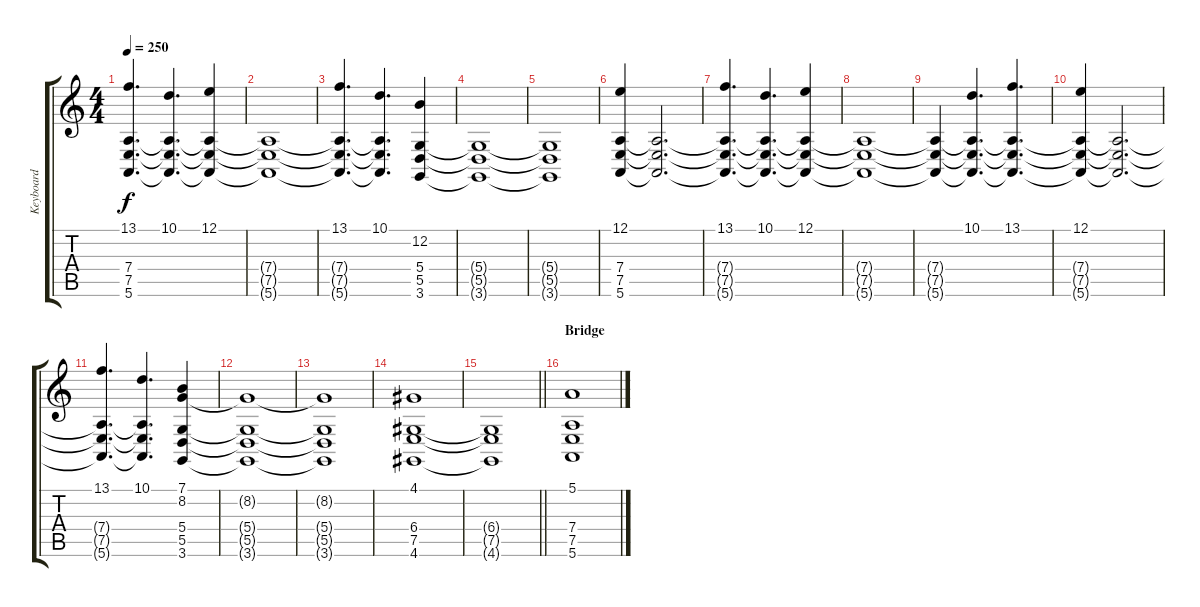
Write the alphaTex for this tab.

\track ("Keyboard" "Keyboard") {instrument stringensemble1}
\staff {score tabs}
\tuning (E4 B3 G3 D3 A2 E2) {hide}
\ts (4 4)
\tempo 250
\clef g2
\ks c
(13.1 7.4{t} 7.5{t} 5.6{t}).4{d dy f} (10.1 7.4{t} 7.5{t} 5.6{t}).4{d} (12.1 7.4{t} 7.5{t} 5.6{t}).4 |
(7.4{t} 7.5{t} 5.6{t}).1 |
(13.1 7.4{t} 7.5{t} 5.6{t}).4{d} (10.1 7.4{t} 7.5{t} 5.6{t}).4{d} (12.2 5.4 5.5 3.6).4 |
(5.4{t} 5.5{t} 3.6{t}).1 |
(5.4{t} 5.5{t} 3.6{t}).1 |
(12.1 7.4 7.5 5.6).4 (7.4{t} 7.5{t} 5.6{t}).2{d} |
(13.1 7.4{t} 7.5{t} 5.6{t}).4{d} (10.1 7.4{t} 7.5{t} 5.6{t}).4{d} (12.1 7.4{t} 7.5{t} 5.6{t}).4 |
(7.4{t} 7.5{t} 5.6{t}).1 |
(7.4{t} 7.5{t} 5.6{t}).4 (10.1 7.4{t} 7.5{t} 5.6{t}).4{d} (13.1 7.4{t} 7.5{t} 5.6{t}).4{d} |
(12.1 7.4{t} 7.5{t} 5.6{t}).4 (7.4{t} 7.5{t} 5.6{t}).2{d} |
(13.1 7.4{t} 7.5{t} 5.6{t}).4{d} (10.1 7.4{t} 7.5{t} 5.6{t}).4{d} (7.1 8.2 5.4 5.5 3.6).4 |
(8.2{t} 5.4{t} 5.5{t} 3.6{t}).1 |
(8.2{t} 5.4{t} 5.5{t} 3.6{t}).1 |
(4.1 6.4 7.5 4.6).1 |
\barLineRight lightlight
(6.4{t} 7.5{t} 4.6{t}).1 |
\section ("" "Bridge")
(5.1 7.4 7.5 5.6).1
